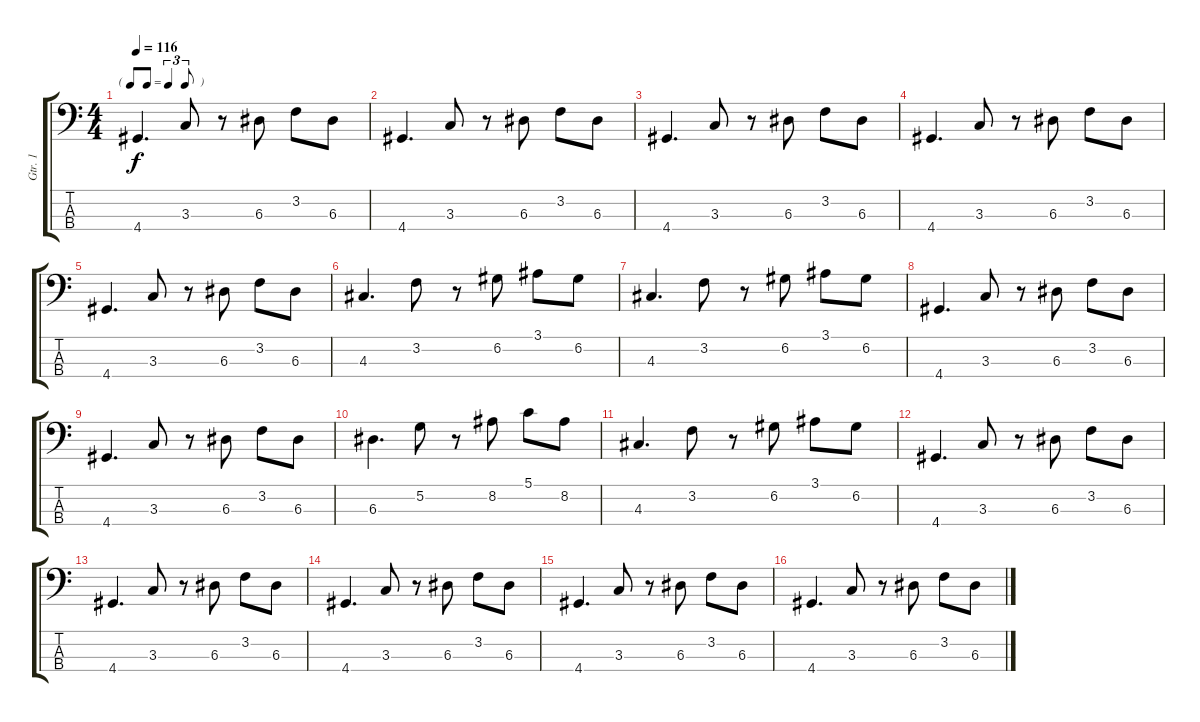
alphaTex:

\track ("Gtr. 1" "Gtr. 1") {instrument electricbassfinger}
\staff {score tabs}
\tuning (G2 D2 A1 E1) {hide}
\ts (4 4)
\tf triplet8th
\tempo 116
\clef f4
\ks c
4.4.4{d dy f} 3.3.8 r.8 6.3.8 3.2.8 6.3.8 |
4.4.4{d} 3.3.8 r.8 6.3.8 3.2.8 6.3.8 |
4.4.4{d} 3.3.8 r.8 6.3.8 3.2.8 6.3.8 |
4.4.4{d} 3.3.8 r.8 6.3.8 3.2.8 6.3.8 |
4.4.4{d} 3.3.8 r.8 6.3.8 3.2.8 6.3.8 |
4.3.4{d} 3.2.8 r.8 6.2.8 3.1.8 6.2.8 |
4.3.4{d} 3.2.8 r.8 6.2.8 3.1.8 6.2.8 |
4.4.4{d} 3.3.8 r.8 6.3.8 3.2.8 6.3.8 |
4.4.4{d} 3.3.8 r.8 6.3.8 3.2.8 6.3.8 |
6.3.4{d} 5.2.8 r.8 8.2.8 5.1.8 8.2.8 |
4.3.4{d} 3.2.8 r.8 6.2.8 3.1.8 6.2.8 |
4.4.4{d} 3.3.8 r.8 6.3.8 3.2.8 6.3.8 |
4.4.4{d} 3.3.8 r.8 6.3.8 3.2.8 6.3.8 |
4.4.4{d} 3.3.8 r.8 6.3.8 3.2.8 6.3.8 |
4.4.4{d} 3.3.8 r.8 6.3.8 3.2.8 6.3.8 |
4.4.4{d} 3.3.8 r.8 6.3.8 3.2.8 6.3.8
